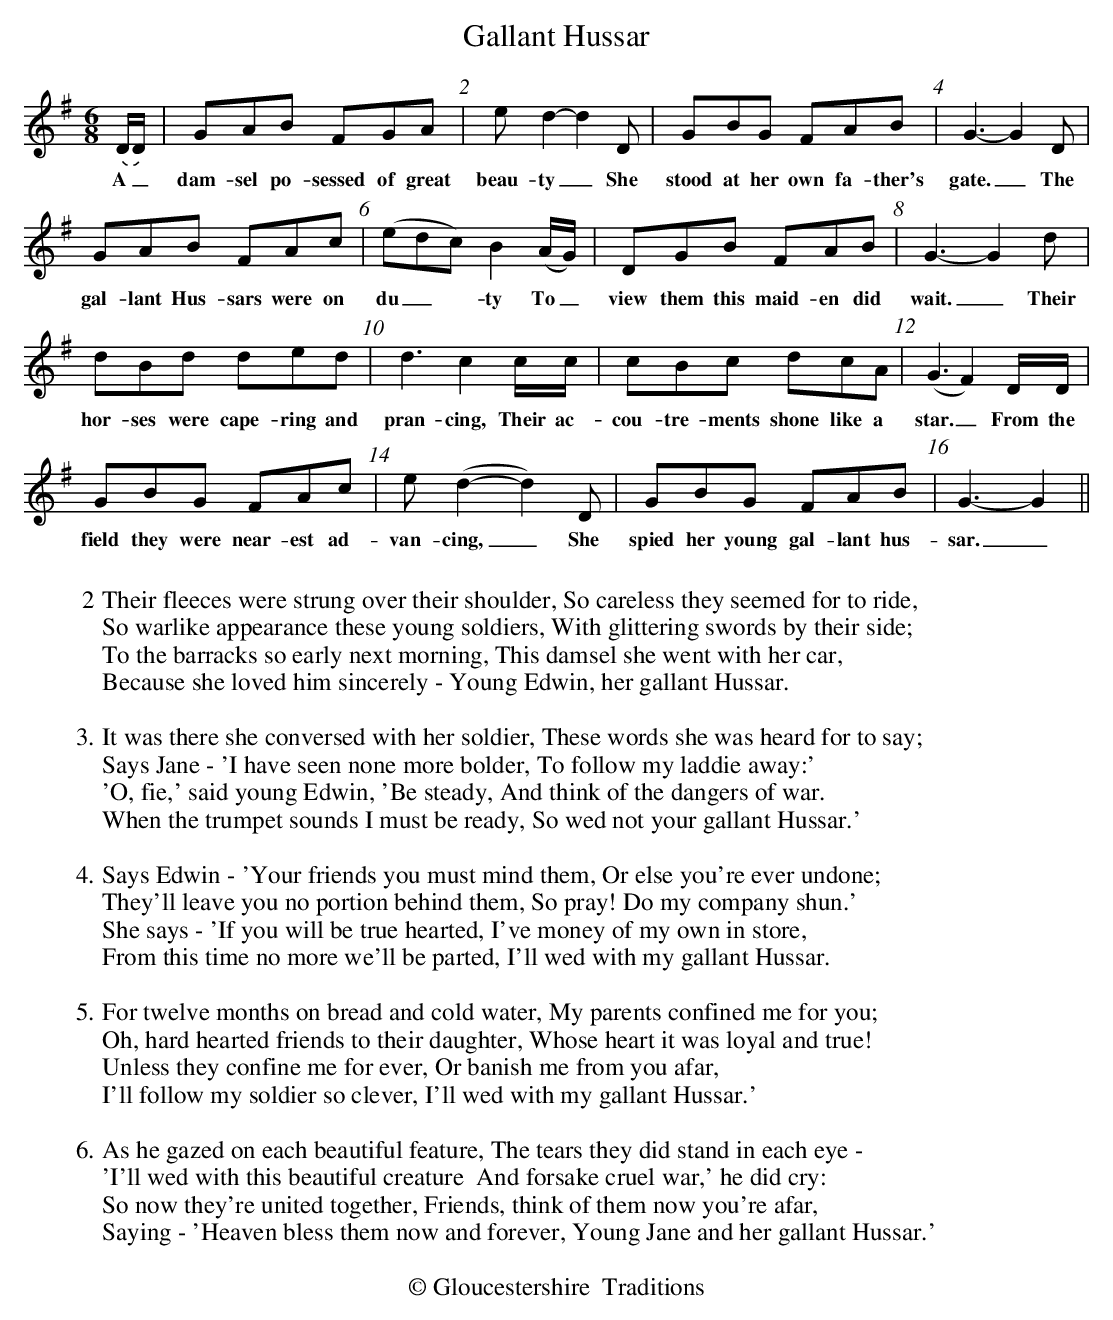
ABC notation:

X:1
T:Gallant Hussar %%for singing
M:6/8
L:1/8
K:G
.(D/D/)|GAB FGA | ed2-d2D | GBG FAB | G3-G2D |
w:A_ dam-sel po-sessed of great beau-ty_She stood at her own fa-ther's gate._ The
GAB FAc | (edc) B2(A/G/) | DGB FAB | G3-G2d |
w:gal-lant Hus-sars were on du_-ty To_ view them this maid-en did wait._ Their
dBd ded | d3 c2 c/c/ | cBc dcA | (G3 F2)D/D/ |
w:hor-ses were cape-ring and pran-cing, Their ac-cou-tre-ments shone like a star._ From the
GBG FAc | e(d2-d2) D | GBG FAB | G3-G2||
w:field they were near-est  ad-van-cing,_ She spied her young gal-lant hus-sar._
W:
W:2 Their fleeces were strung over their shoulder, So careless they seemed for to ride,
W:So warlike appearance these young soldiers, With glittering swords by their side;
W:To the barracks so early next morning, This damsel she went with her car,
W:Because she loved him sincerely - Young Edwin, her gallant Hussar.
W:
W:3. It was there she conversed with her soldier, These words she was heard for to say;
W:Says Jane - 'I have seen none more bolder, To follow my laddie away:'
W:'O, fie,' said young Edwin, 'Be steady, And think of the dangers of war.
W:When the trumpet sounds I must be ready, So wed not your gallant Hussar.'
W:
W:4. Says Edwin - 'Your friends you must mind them, Or else you're ever undone;
W:They'll leave you no portion behind them, So pray! Do my company shun.'
W:She says - 'If you will be true hearted, I've money of my own in store,
W:From this time no more we'll be parted, I'll wed with my gallant Hussar.
W:
W:5. For twelve months on bread and cold water, My parents confined me for you;
W:Oh, hard hearted friends to their daughter, Whose heart it was loyal and true!
W:Unless they confine me for ever, Or banish me from you afar,
W:I'll follow my soldier so clever, I'll wed with my gallant Hussar.'
W:
W:6.As he gazed on each beautiful feature, The tears they did stand in each eye -
W:'I'll wed with this beautiful creature  And forsake cruel war,' he did cry:
W:So now they're united together, Friends, think of them now you're afar,
W:Saying - 'Heaven bless them now and forever, Young Jane and her gallant Hussar.'
W:
%%center © Gloucestershire  Traditions
v
